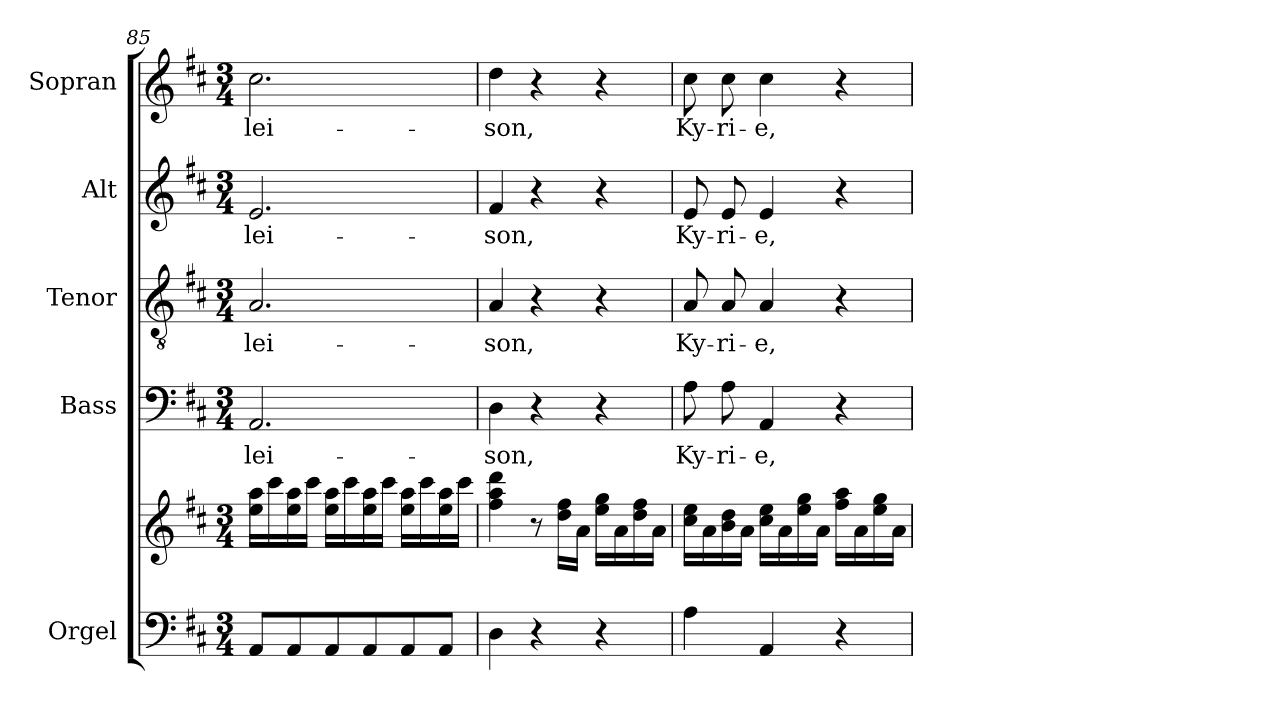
**kern	**kern	**kern	**text	**kern	**text	**kern	**text	**kern	**text
*part5	*part5	*part4	*part4	*part3	*part3	*part2	*part2	*part1	*part1
*staff6	*staff5	*staff4	*staff4	*staff3	*staff3	*staff2	*staff2	*staff1	*staff1
*I"Orgel	*	*I"Bass	*	*I"Tenor	*	*I"Alt	*	*I"Sopran	*
*I'Org.	*	*I'B.	*	*I'T.	*	*I'A.	*	*I'S.	*
*clefF4	*clefG2	*clefF4	*	*clefGv2	*	*clefG2	*	*clefG2	*
*k[f#c#]	*k[f#c#]	*k[f#c#]	*	*k[f#c#]	*	*k[f#c#]	*	*k[f#c#]	*
*D:	*D:	*D:	*	*D:	*	*D:	*	*D:	*
*M3/4	*M3/4	*M3/4	*	*M3/4	*	*M3/4	*	*M3/4	*
=85	=85	=85	=85	=85	=85	=85	=85	=85	=85
!	!	!	!LO:LY:b	!	!LO:LY:b	!	!LO:LY:b	!	!LO:LY:b
8AA/L	16ee\ 16aa\LL	2.AA/	-lei-	2.A/	-lei-	2.e/	-lei-	2.cc#\	-lei-
.	16ccc#\	.	.	.	.	.	.	.	.
8AA/	16ee\ 16aa\	.	.	.	.	.	.	.	.
.	16ccc#\JJ	.	.	.	.	.	.	.	.
8AA/	16ee\ 16aa\LL	.	.	.	.	.	.	.	.
.	16ccc#\	.	.	.	.	.	.	.	.
8AA/	16ee\ 16aa\	.	.	.	.	.	.	.	.
.	16ccc#\JJ	.	.	.	.	.	.	.	.
8AA/	16ee\ 16aa\LL	.	.	.	.	.	.	.	.
.	16ccc#\	.	.	.	.	.	.	.	.
8AA/J	16ee\ 16aa\	.	.	.	.	.	.	.	.
.	16ccc#\JJ	.	.	.	.	.	.	.	.
!!LO:LB:g=z
=86	=86	=86	=86	=86	=86	=86	=86	=86	=86
!	!	!	!LO:LY:b	!	!LO:LY:b	!	!LO:LY:b	!	!LO:LY:b
4D\	4ff#\ 4aa\ 4ddd\	4D\	-son,	4A/	-son,	4f#/	-son,	4dd\	-son,
4r	8r	4r	.	4r	.	4r	.	4r	.
.	16dd\ 16ff#\LL	.	.	.	.	.	.	.	.
.	16a\JJ	.	.	.	.	.	.	.	.
4r	16ee\ 16gg\LL	4r	.	4r	.	4r	.	4r	.
.	16a\	.	.	.	.	.	.	.	.
.	16dd\ 16ff#\	.	.	.	.	.	.	.	.
.	16a\JJ	.	.	.	.	.	.	.	.
=87	=87	=87	=87	=87	=87	=87	=87	=87	=87
!	!	!	!LO:LY:b	!	!LO:LY:b	!	!LO:LY:b	!	!LO:LY:b
4A\	16cc#\ 16ee\LL	8A\	Ky-	8A/	Ky-	8e/	Ky-	8cc#\	Ky-
.	16a\	.	.	.	.	.	.	.	.
!	!	!	!LO:LY:b	!	!LO:LY:b	!	!LO:LY:b	!	!LO:LY:b
.	16b\ 16dd\	8A\	-ri-	8A/	-ri-	8e/	-ri-	8cc#\	-ri-
.	16a\JJ	.	.	.	.	.	.	.	.
!	!	!	!LO:LY:b	!	!LO:LY:b	!	!LO:LY:b	!	!LO:LY:b
4AA/	16cc#\ 16ee\LL	4AA/	-e,	4A/	-e,	4e/	-e,	4cc#\	-e,
.	16a\	.	.	.	.	.	.	.	.
.	16ee\ 16gg\	.	.	.	.	.	.	.	.
.	16a\JJ	.	.	.	.	.	.	.	.
4r	16ff#\ 16aa\LL	4r	.	4r	.	4r	.	4r	.
.	16a\	.	.	.	.	.	.	.	.
.	16ee\ 16gg\	.	.	.	.	.	.	.	.
.	16a\JJ	.	.	.	.	.	.	.	.
=	=	=	=	=	=	=	=	=	=
*-	*-	*-	*-	*-	*-	*-	*-	*-	*-
